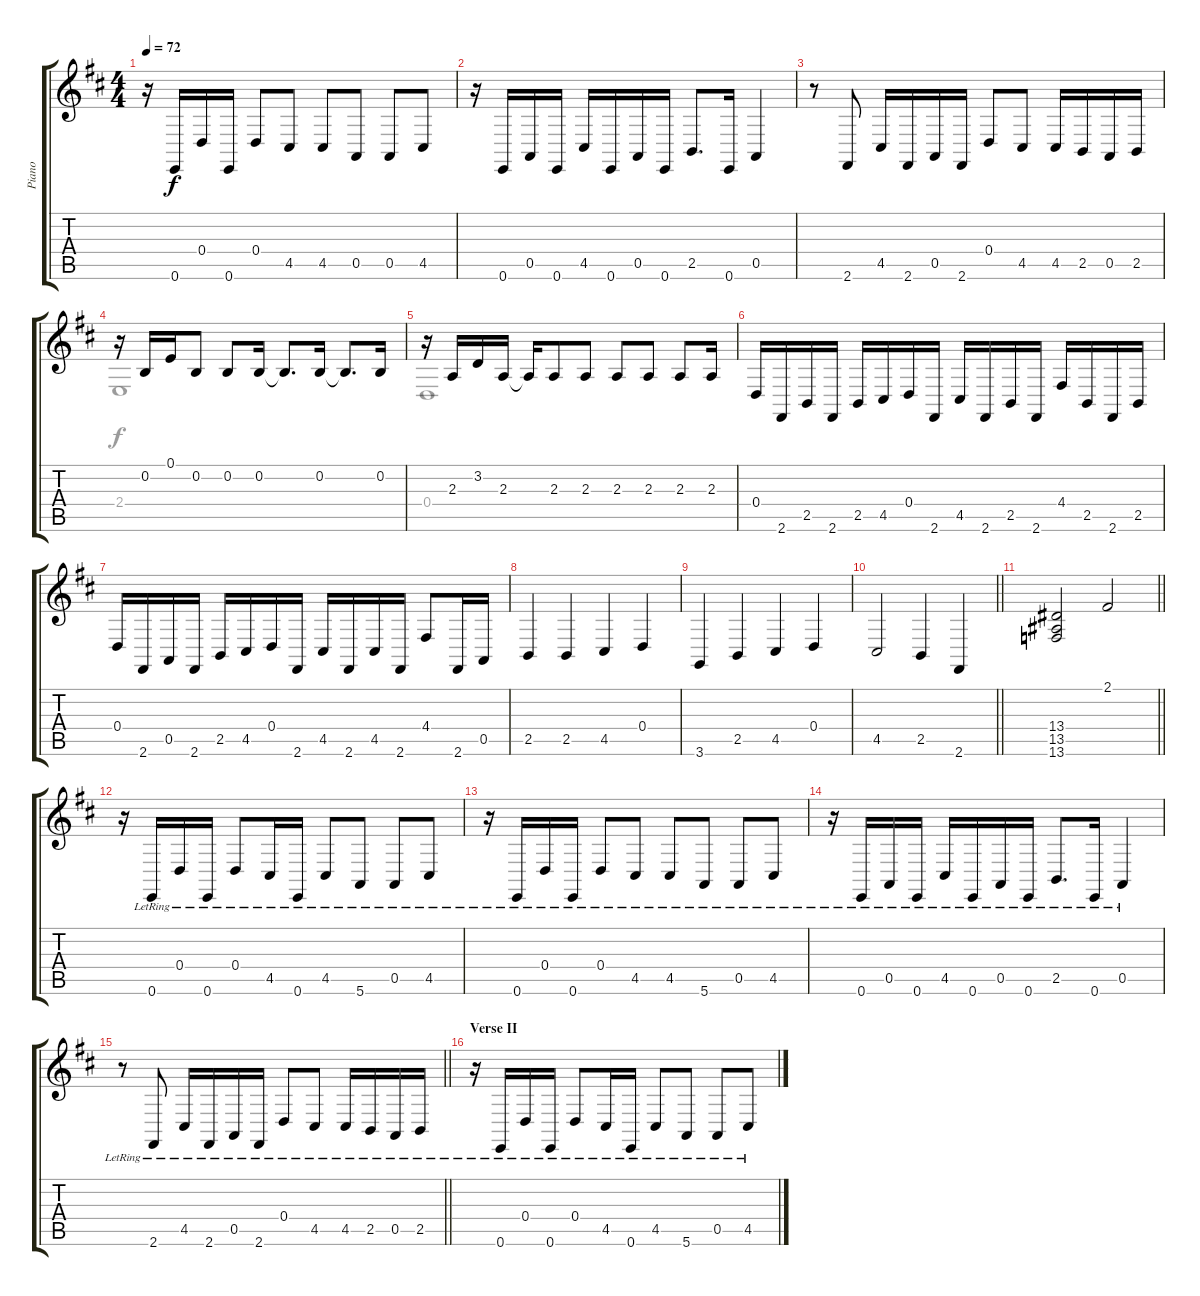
\track ("Piano" "Piano") {instrument brightacousticpiano}
\staff {score tabs}
\tuning (E4 B3 G3 D3 A2 E2) {hide}
\voice
\ts (4 4)
\tempo 72
\clef g2
\ks d
r.16{dy f} 0.6.16 0.4.16 0.6.16 0.4.8 4.5.8 4.5.8 0.5.8 0.5.8 4.5.8 |
r.16 0.6.16 0.5.16 0.6.16 4.5.16 0.6.16 0.5.16 0.6.16 2.5.8{d} 0.6.16 0.5.4 |
r.8 2.6.8 4.5.16 2.6.16 0.5.16 2.6.16 0.4.8 4.5.8 4.5.16 2.5.16 0.5.16 2.5.16 |
r.16 0.2.16 0.1.16 0.2.8 0.2.8 0.2.16 0.2{t}.8{d} 0.2.16 0.2{t}.8{d} 0.2.16 |
r.16 2.3.16 3.2.16 2.3.16 2.3{t}.16 2.3.8 2.3.8 2.3.8 2.3.8 2.3.8 2.3.16 |
0.4.16 2.6.16 2.5.16 2.6.16 2.5.16 4.5.16 0.4.16 2.6.16 4.5.16 2.6.16 2.5.16 2.6.16 4.4.16 2.5.16 2.6.16 2.5.16 |
0.4.16 2.6.16 0.5.16 2.6.16 2.5.16 4.5.16 0.4.16 2.6.16 4.5.16 2.6.16 4.5.16 2.6.16 4.4.8 2.6.16 0.5.16 |
2.5.4 2.5.4 4.5.4 0.4.4 |
3.6.4 2.5.4 4.5.4 0.4.4 |
\barLineRight lightlight
4.5.2 2.5.4 2.6.4 |
\barLineRight lightlight
(13.4 13.5 13.6).2{volume 9} 2.1.2{volume 13} |
r.16 0.6{lr}.16 0.4{lr}.16 0.6{lr}.16 0.4{lr}.8 4.5{lr}.16 0.6{lr}.16 4.5{lr}.8 5.6{lr}.8 0.5{lr}.8 4.5{lr}.8 |
r.16 0.6{lr}.16 0.4{lr}.16 0.6{lr}.16 0.4{lr}.8 4.5{lr}.8 4.5{lr}.8 5.6{lr}.8 0.5{lr}.8 4.5{lr}.8 |
r.16 0.6{lr}.16 0.5{lr}.16 0.6{lr}.16 4.5{lr}.16 0.6{lr}.16 0.5{lr}.16 0.6{lr}.16 2.5{lr}.8{d} 0.6{lr}.16 0.5{lr}.4 |
\barLineRight lightlight
r.8 2.6{lr}.8 4.5{lr}.16 2.6{lr}.16 0.5{lr}.16 2.6{lr}.16 0.4{lr}.8 4.5{lr}.8 4.5{lr}.16 2.5{lr}.16 0.5{lr}.16 2.5{lr}.16 |
\section ("" "Verse II")
r.16 0.6{lr}.16 0.4{lr}.16 0.6{lr}.16 0.4{lr}.8 4.5{lr}.16 0.6{lr}.16 4.5{lr}.8 5.6{lr}.8 0.5{lr}.8 4.5{lr}.8
\voice
\clef g2
\ottava regular
\simile none
\ks d
|
|
|
2.4.1 |
0.4.1 |
|
|
|
|
\barLineRight lightlight
|
\barLineRight lightlight
|
|
|
|
\barLineRight lightlight
|
